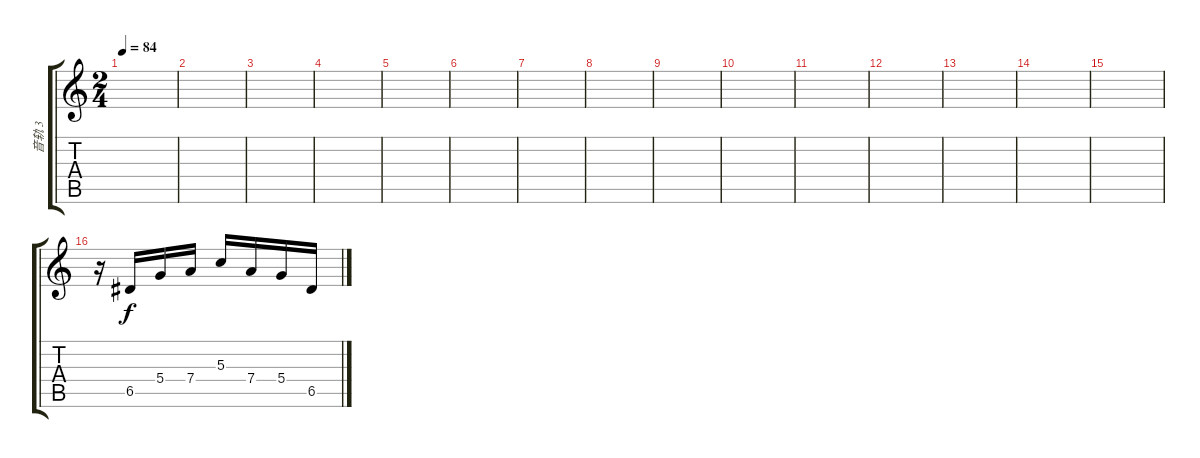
\track ("音轨 3" "音轨 3") {instrument acousticbass}
\staff {score tabs}
\tuning (E4 B3 G3 D3 A2 E2) {hide}
\ts (2 4)
\tempo 84
\clef g2
\ks c
|
|
|
|
|
|
|
|
|
|
|
|
|
|
|
r.16 6.5.16 5.4.16 7.4.16 5.3.16 7.4.16 5.4.16 6.5.16
